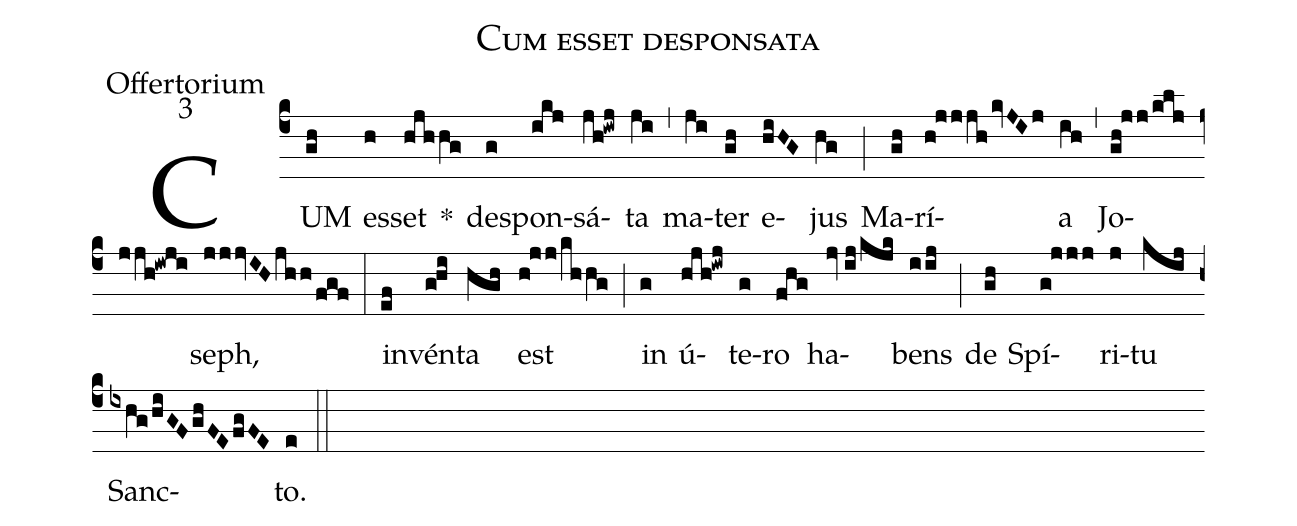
name:Cum esset desponsata;
office-part:Offertorium;
mode:3;
%%
(c4) CUM(gh) es(h)set(hjhhg) *() de(g)spon(ikj)sá(jh!iwj)ta(ji) (,) ma(ji)ter(gh) e(hiHG)jus(hg) (;) Ma(gh)rí(h!jjjh/kvJIj)a(ih) (,) Jo(gh!jj/kljjjh!iwji)seph,(jjjvIH/jhh/fgf) (:) in(ef)vén(g!hi)ta(hgh) est(h!jj/khhg) (;) in(g) ú(hjh!iwj)te(g)ro(fhg) ha(jv//ij/kjk)bens(iij) (;) de(gh) Spí(g!jjj)ri(j)tu(kij) Sanc(ixhg/hiGF/ghFE/fgFE)to.(e) (::)
